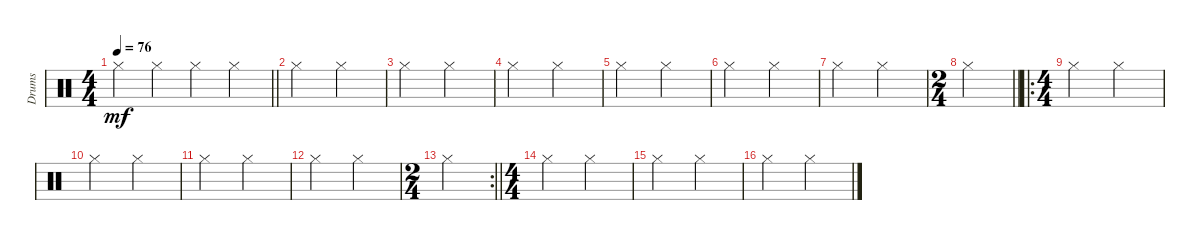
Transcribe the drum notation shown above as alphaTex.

\track ("Drums" "Drums") {instrument percussion}
\staff {score}
\articulation defaults
\ts (4 4)
\tempo 76
\clef neutral
\barLineRight lightlight
\ks c "Hi-Hat (closed)".4{dy mf} "Hi-Hat (closed)".4 "Hi-Hat (closed)".4 "Hi-Hat (closed)".4
|
"Hi-Hat (closed)".2 "Hi-Hat (closed)".2 |
"Hi-Hat (closed)".2 "Hi-Hat (closed)".2 |
"Hi-Hat (closed)".2 "Hi-Hat (closed)".2 |
"Hi-Hat (closed)".2 "Hi-Hat (closed)".2 |
"Hi-Hat (closed)".2 "Hi-Hat (closed)".2 |
"Hi-Hat (closed)".2 "Hi-Hat (closed)".2 |
\ts (2 4)
\barLineRight lightlight "Hi-Hat (closed)".2
|
\ro
\ts (4 4)
"Hi-Hat (closed)".2 "Hi-Hat (closed)".2 |
"Hi-Hat (closed)".2 "Hi-Hat (closed)".2 |
"Hi-Hat (closed)".2 "Hi-Hat (closed)".2 |
"Hi-Hat (closed)".2 "Hi-Hat (closed)".2 |
\rc 2
\ts (2 4)
\barLineRight lightlight "Hi-Hat (closed)".2
|
\ts (4 4)
"Hi-Hat (closed)".2 "Hi-Hat (closed)".2 |
"Hi-Hat (closed)".2 "Hi-Hat (closed)".2 |
"Hi-Hat (closed)".2 "Hi-Hat (closed)".2
